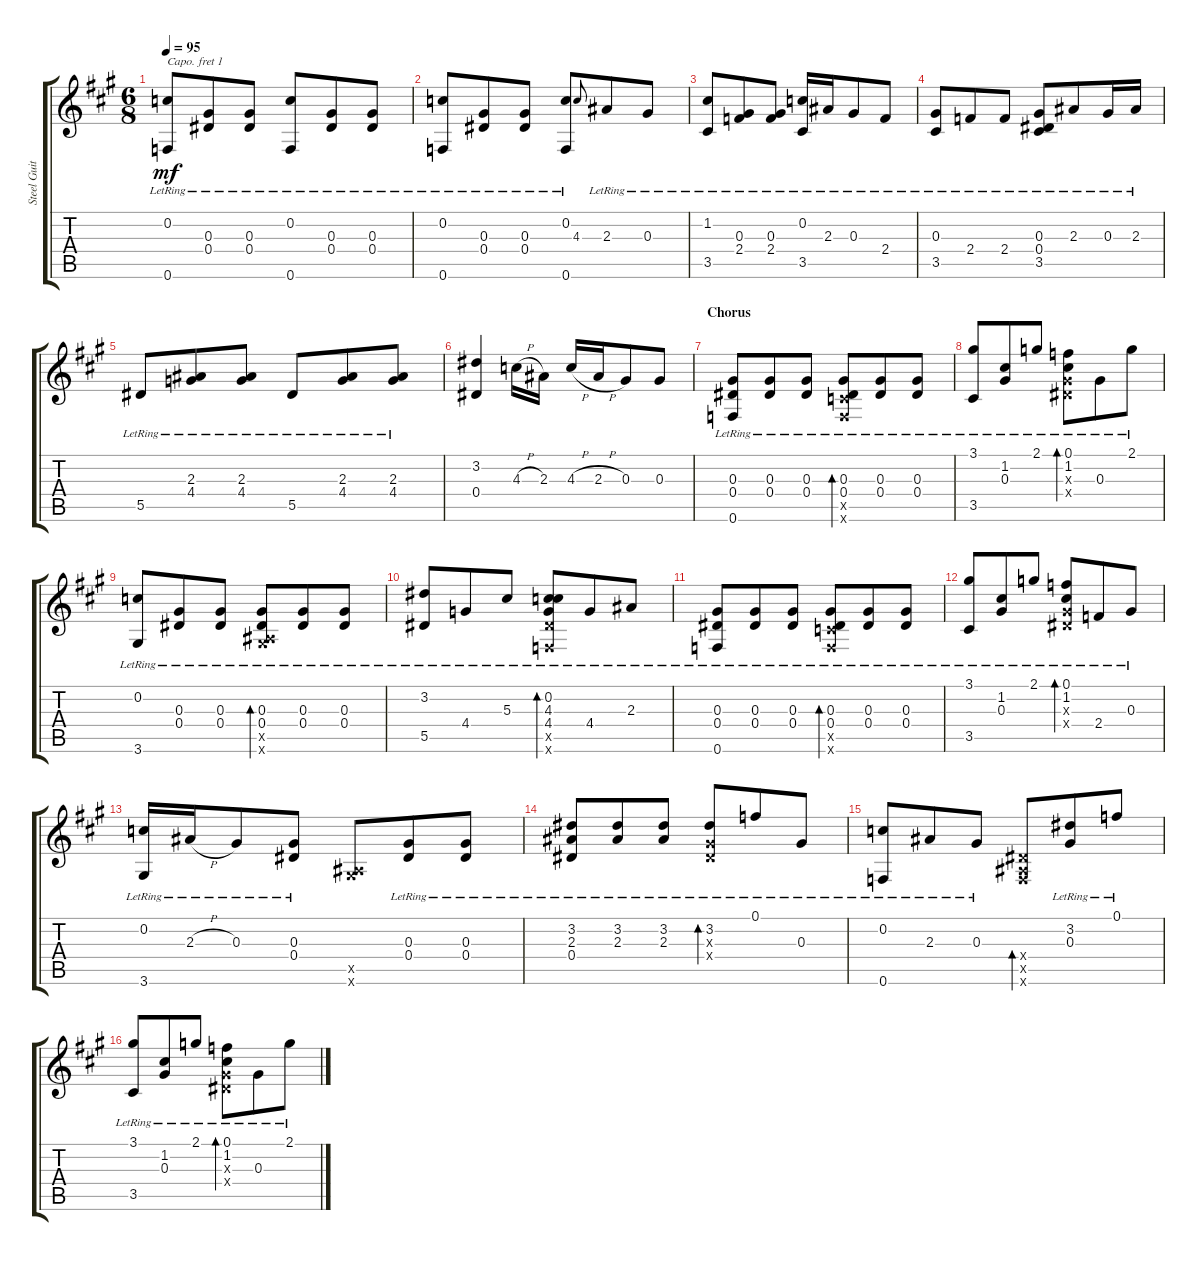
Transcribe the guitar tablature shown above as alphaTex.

\track ("Steel Guitar" "Steel Guit") {instrument acousticguitarsteel}
\staff {score tabs}
\capo 1
\tuning (E4 B3 G3 D3 A2 E2) {hide}
\ts (6 8)
\tempo 95
\clef g2
\ks a
(0.2{lr} 0.6{lr}).8{dy mf} (0.3{lr} 0.4{lr}).8 (0.3{lr} 0.4{lr}).8 (0.2{lr} 0.6{lr}).8 (0.3{lr} 0.4{lr}).8 (0.3{lr} 0.4{lr}).8 |
(0.2{lr} 0.6{lr}).8 (0.3{lr} 0.4{lr}).8 (0.3{lr} 0.4{lr}).8 (0.2{lr} 0.6{lr}).8 4.3.8{gr onbeat} 2.3{lr}.8 0.3{lr}.8 |
(1.2{lr} 3.5{lr}).8 (0.3{lr} 2.4{lr}).8 (0.3{lr} 2.4{lr}).8 (0.2{lr} 3.5{lr}).16 2.3{lr}.16 0.3{lr}.8 2.4{lr}.8 |
(0.3{lr} 3.5{lr}).8 2.4{lr}.8 2.4{lr}.8 (0.3{lr} 0.4 3.5{lr}).8 2.3{lr}.8 0.3{lr}.16 2.3{lr}.16 |
5.5{lr}.8 (2.3{lr} 4.4{lr}).8 (2.3{lr} 4.4{lr}).8 5.5{lr}.8 (2.3{lr} 4.4{lr}).8 (2.3{lr} 4.4{lr}).8 |
(3.2 0.4).4 4.3{h}.16 2.3.16 4.3{h}.16 2.3{h}.16 0.3.8 0.3.8 |
\section ("" "Chorus")
(0.3{lr} 0.4 0.6{lr}).8 (0.3{lr} 0.4{lr}).8 (0.3{lr} 0.4{lr}).8 (0.3{lr} 0.4 2.5{x} 0.6{x}).8{bd 30} (0.3{lr} 0.4{lr}).8 (0.3{lr} 0.4{lr}).8 |
(3.1{lr} 3.5{lr}).8 (1.2{lr} 0.3{lr}).8 2.1{lr}.8 (0.1{lr} 1.2 0.3{x} 0.4{x}).8{bd 30} 0.3{lr}.8 2.1{lr}.8 |
(0.2{lr} 3.6{lr}).8 (0.3{lr} 0.4{lr}).8 (0.3{lr} 0.4{lr}).8 (0.3{lr} 0.4{lr} 0.5{x} 3.6{x}).8{bd 30} (0.3{lr} 0.4{lr}).8 (0.3{lr} 0.4{lr}).8 |
(3.2{lr} 5.5{lr}).8 4.4{lr}.8 5.3{lr}.8 (0.2{lr} 4.3 4.4 5.5{x} 0.6{x}).8{bd 30} 4.4{lr}.8 2.3{lr}.8 |
(0.3{lr} 0.4{lr} 0.6{lr}).8 (0.3{lr} 0.4{lr}).8 (0.3{lr} 0.4{lr}).8 (0.3{lr} 0.4 2.5{x} 0.6{x}).8{bd 30} (0.3{lr} 0.4{lr}).8 (0.3{lr} 0.4{lr}).8 |
(3.1{lr} 3.5{lr}).8 (1.2{lr} 0.3{lr}).8 2.1{lr}.8 (0.1{lr} 1.2 0.3{x} 0.4{x}).8{bd 30} 2.4{lr}.8 0.3{lr}.8 |
(0.2{lr} 3.6{lr}).16 2.3{h lr}.16 0.3{lr}.8 (0.3{lr} 0.4{lr}).8 (0.5{x} 3.6{x}).8 (0.3{lr} 0.4{lr}).8 (0.3{lr} 0.4{lr}).8 |
(3.2{lr} 2.3{lr} 0.4{lr}).8 (3.2{lr} 2.3{lr}).8 (3.2{lr} 2.3{lr}).8 (3.2{lr} 0.3{x} 0.4{x}).8{bd 30} 0.1{lr}.8 0.3{lr}.8 |
(0.2{lr} 0.6{lr}).8 2.3{lr}.8 0.3{lr}.8 (0.4{x} 0.5{x} 0.6{x}).8{bd 30} (3.2 0.3{lr}).8 0.1{lr}.8 |
(3.1{lr} 3.5{lr}).8 (1.2{lr} 0.3{lr}).8 2.1{lr}.8 (0.1{lr} 1.2 0.3{x} 0.4{x}).8{bd 30} 0.3{lr}.8 2.1{lr}.8
